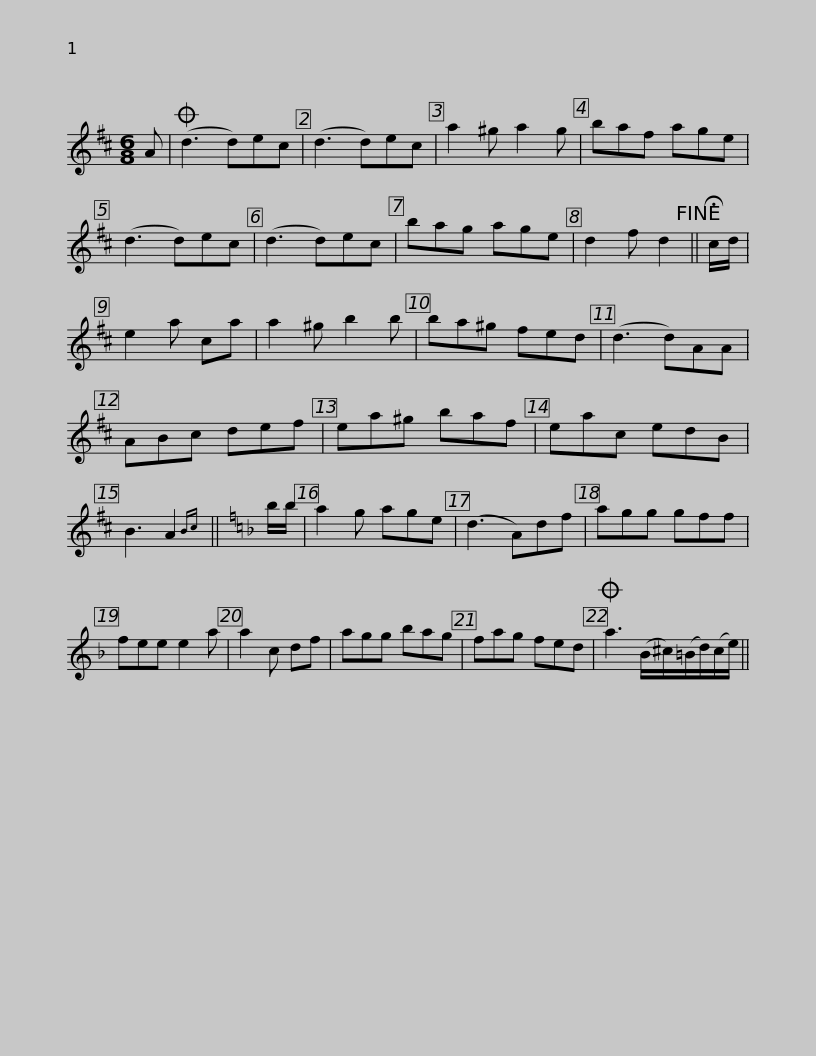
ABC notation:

X:1
L:1/8
M:6/8
I:linebreak $
K:D
V:1 treble
V:1
 A |O (d3 d)ec | (d3 d)ec | a2 ^g a2 g | baf age | %5
 (d3 d)ec | (d3 d)ec | bag age | d2 f d2!fine! ||$ !fermata!c/d/ | %10
 e2 a ca | a2 ^g b2 b | ba^g fed | (d3 d)AA | ABc def | %15
 ea^g baf | eac edB |$ B3 A2{Bc} ||[K:Dmin] b/b/ | a2 g age | %20
 (d3 A)df | agg gff | fee e2 a | a2 c df | agg bag |$ %25
 fag fed |O a3 (B/^c/)(=B/d/)(c/e/) || %27
